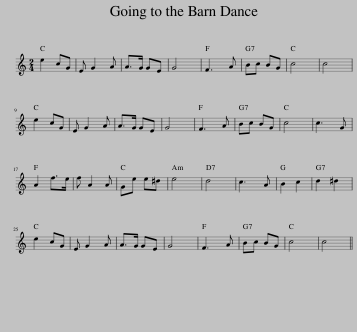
X:1
L:1/8
M:2/4
I:linebreak $
K:C
V:1 treble
V:1
 e2 cG | E G2 A | A>G GE | G4 | F3 A | %5
 Bc BG | c4 | c4 |$ e2 cG | E G2 A | %10
 A>G GE | G4 | F3 A | Bc BG | c4 | %15
 c3 G |$ A2 f>e | f A2 A | Ge e^d | e4 | %20
 d4 | c3 A | B2 c2 | d2 ^d2 |$ e2 cG | %25
 E G2 A | A>G GE | G4 | F3 A | Bc BG | %30
 c4 | c4 || %32
